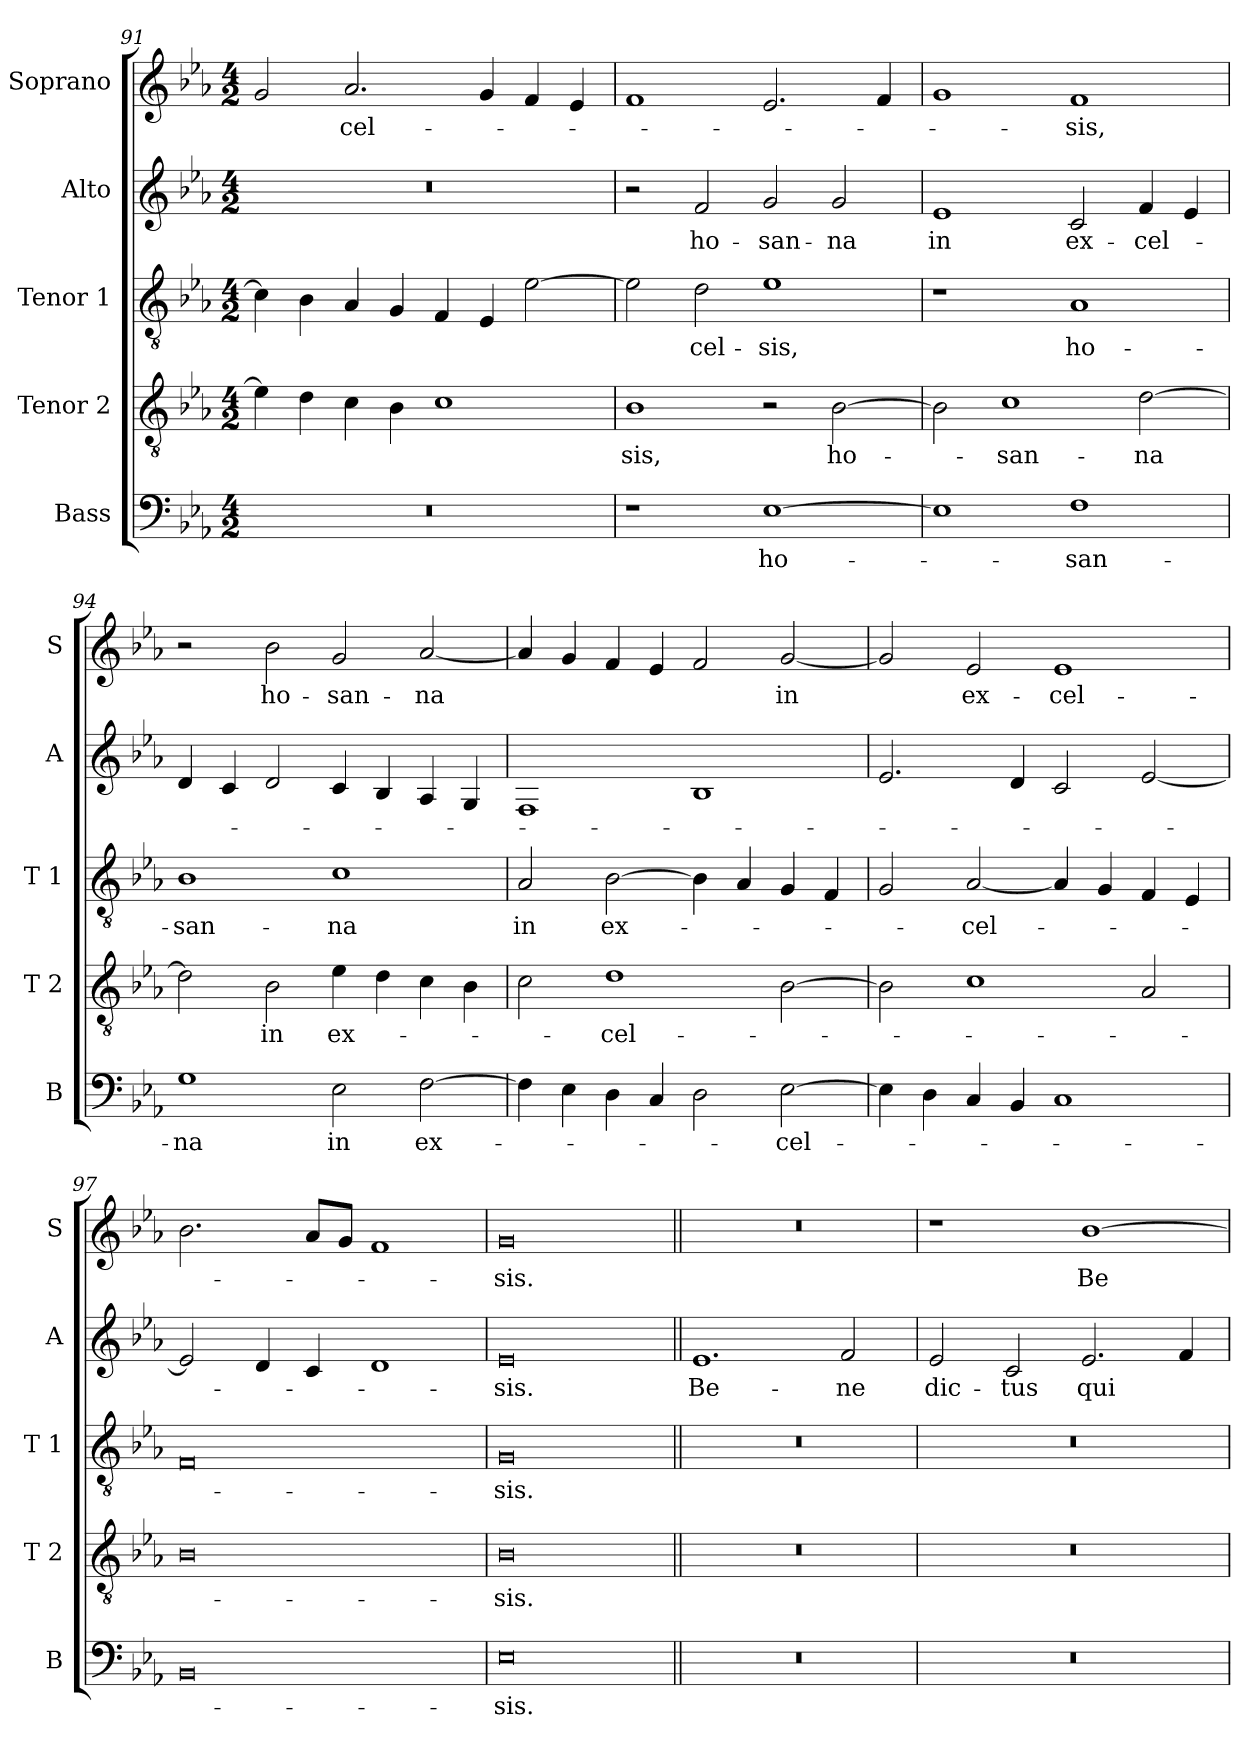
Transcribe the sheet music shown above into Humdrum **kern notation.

**kern	**text	**kern	**text	**kern	**text	**kern	**text	**kern	**text
*part5	*part5	*part4	*part4	*part3	*part3	*part2	*part2	*part1	*part1
*staff5	*staff5	*staff4	*staff4	*staff3	*staff3	*staff2	*staff2	*staff1	*staff1
*I"Bass	*	*I"Tenor 2	*	*I"Tenor 1	*	*I"Alto	*	*I"Soprano	*
*I'B	*	*I'T 2	*	*I'T 1	*	*I'A	*	*I'S	*
!!LO:LB:g=z
*clefF4	*	*clefGv2	*	*clefGv2	*	*clefG2	*	*clefG2	*
*k[b-e-a-]	*	*k[b-e-a-]	*	*k[b-e-a-]	*	*k[b-e-a-]	*	*k[b-e-a-]	*
*E-:	*	*E-:	*	*E-:	*	*E-:	*	*E-:	*
*M4/2	*	*M4/2	*	*M4/2	*	*M4/2	*	*M4/2	*
=91	=91	=91	=91	=91	=91	=91	=91	=91	=91
0r	.	4e-\]	.	4c\]	.	0r	.	2g/	.
.	.	4d\	.	4B-\	.	.	.	.	.
!	!	!	!	!	!	!	!	!	!LO:LY:b
.	.	4c\	.	4A-/	.	.	.	2.a-/	-cel-
.	.	4B-\	.	4G/	.	.	.	.	.
.	.	1c	.	4F/	.	.	.	.	.
.	.	.	.	4E-/	.	.	.	4g/	.
.	.	.	.	[2e-\	.	.	.	4f/	.
.	.	.	.	.	.	.	.	4e-/	.
=92	=92	=92	=92	=92	=92	=92	=92	=92	=92
!	!	!	!LO:LY:b	!	!	!	!	!	!
1r	.	1B-	-sis,	2e-\]	.	2r	.	1f	.
!	!	!	!	!	!LO:LY:b	!	!LO:LY:b	!	!
.	.	.	.	2d\	-cel-	2f/	ho-	.	.
!	!LO:LY:b	!	!	!	!LO:LY:b	!	!LO:LY:b	!	!
[1E-	ho-	2r	.	1e-	-sis,	2g/	-san-	2.e-/	.
!	!	!	!LO:LY:b	!	!	!	!LO:LY:b	!	!
.	.	[2B-\	ho-	.	.	2g/	-na	.	.
.	.	.	.	.	.	.	.	4f/	.
=93	=93	=93	=93	=93	=93	=93	=93	=93	=93
!	!	!	!	!	!	!	!LO:LY:b	!	!
1E-]	.	2B-\]	.	1r	.	1e-	in	1g	.
!	!	!	!LO:LY:b	!	!	!	!	!	!
.	.	1c	-san-	.	.	.	.	.	.
!	!LO:LY:b	!	!	!	!LO:LY:b	!	!LO:LY:b	!	!LO:LY:b
1F	-san-	.	.	1A-	ho-	2c/	ex-	1f	-sis,
!	!	!	!LO:LY:b	!	!	!	!LO:LY:b	!	!
.	.	[2d\	-na	.	.	4f/	-cel-	.	.
.	.	.	.	.	.	4e-/	.	.	.
=94	=94	=94	=94	=94	=94	=94	=94	=94	=94
!	!LO:LY:b	!	!	!	!LO:LY:b	!	!	!	!
1G	-na	2d\]	.	1B-	-san-	4d/	.	2r	.
.	.	.	.	.	.	4c/	.	.	.
!	!	!	!LO:LY:b	!	!	!	!	!	!LO:LY:b
.	.	2B-\	in	.	.	2d/	.	2b-\	ho-
!	!LO:LY:b	!	!LO:LY:b	!	!LO:LY:b	!	!	!	!LO:LY:b
2E-\	in	4e-\	ex-	1c	-na	4c/	.	2g/	-san-
.	.	4d\	.	.	.	4B-/	.	.	.
!	!LO:LY:b	!	!	!	!	!	!	!	!LO:LY:b
[2F\	ex-	4c\	.	.	.	4A-/	.	[2a-/	-na
.	.	4B-\	.	.	.	4G/	.	.	.
=95	=95	=95	=95	=95	=95	=95	=95	=95	=95
!	!	!	!	!	!LO:LY:b	!	!	!	!
4F\]	.	2c\	.	2A-/	in	1F	.	4a-/]	.
4E-\	.	.	.	.	.	.	.	4g/	.
!	!	!	!LO:LY:b	!	!LO:LY:b	!	!	!	!
4D\	.	1d	-cel-	[2B-\	ex-	.	.	4f/	.
4C/	.	.	.	.	.	.	.	4e-/	.
2D\	.	.	.	4B-\]	.	1B-	.	2f/	.
.	.	.	.	4A-/	.	.	.	.	.
!	!LO:LY:b	!	!	!	!	!	!	!	!LO:LY:b
[2E-\	-cel-	[2B-\	.	4G/	.	.	.	[2g/	in
.	.	.	.	4F/	.	.	.	.	.
=96	=96	=96	=96	=96	=96	=96	=96	=96	=96
4E-\]	.	2B-\]	.	2G/	.	2.e-/	.	2g/]	.
4D\	.	.	.	.	.	.	.	.	.
!	!	!	!	!	!LO:LY:b	!	!	!	!LO:LY:b
4C/	.	1c	.	[2A-/	-cel-	.	.	2e-/	ex-
4BB-/	.	.	.	.	.	4d/	.	.	.
!	!	!	!	!	!	!	!	!	!LO:LY:b
1C	.	.	.	4A-/]	.	2c/	.	1e-	-cel-
.	.	.	.	4G/	.	.	.	.	.
.	.	2A-/	.	4F/	.	[2e-/	.	.	.
.	.	.	.	4E-/	.	.	.	.	.
!!LO:LB:g=z
=97	=97	=97	=97	=97	=97	=97	=97	=97	=97
0BB-	.	0B-	.	0F	.	2e-/]	.	2.b-\	.
.	.	.	.	.	.	4d/	.	.	.
.	.	.	.	.	.	4c/	.	8a-/L	.
.	.	.	.	.	.	.	.	8g/J	.
.	.	.	.	.	.	1d	.	1f	.
=98	=98	=98	=98	=98	=98	=98	=98	=98	=98
!	!LO:LY:b	!	!LO:LY:b	!	!LO:LY:b	!	!LO:LY:b	!	!LO:LY:b
0E-	-sis.	0B-	-sis.	0G	-sis.	0e-	-sis.	0g	-sis.
=99||	=99||	=99||	=99||	=99||	=99||	=99||	=99||	=99||	=99||
!	!	!	!	!	!	!	!LO:LY:b	!	!
0r	.	0r	.	0r	.	1.e-	Be-	0r	.
!	!	!	!	!	!	!	!LO:LY:b	!	!
.	.	.	.	.	.	2f/	-ne	.	.
=100	=100	=100	=100	=100	=100	=100	=100	=100	=100
!	!	!	!	!	!	!	!LO:LY:b	!	!
0r	.	0r	.	0r	.	2e-/	dic-	1r	.
!	!	!	!	!	!	!	!LO:LY:b	!	!
.	.	.	.	.	.	2c/	-tus	.	.
!	!	!	!	!	!	!	!LO:LY:b	!	!LO:LY:b
.	.	.	.	.	.	2.e-/	qui	[1b-	Be-
.	.	.	.	.	.	4f/	.	.	.
=	=	=	=	=	=	=	=	=	=
*-	*-	*-	*-	*-	*-	*-	*-	*-	*-
